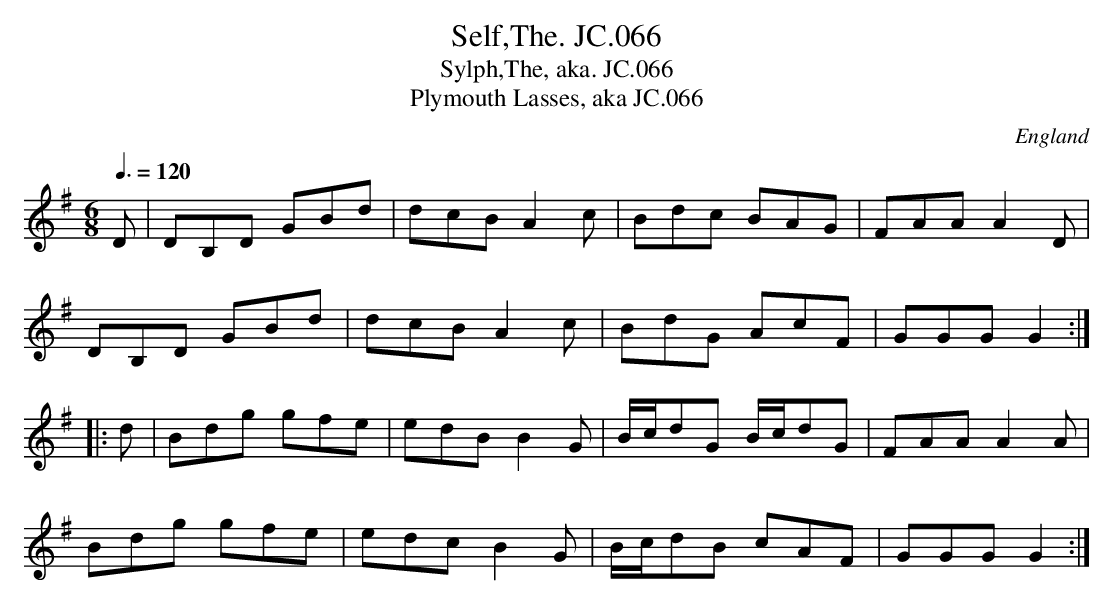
X:1
T:Self,The. JC.066
T:Sylph,The, aka. JC.066
T:Plymouth Lasses, aka JC.066
L:1/8
M:6/8
O:England
Q:3/8=120
K:G
D|\
DB,D GBd|dcB A2c|Bdc BAG|FAA A2D|!
DB,D GBd|dcBA2c|BdG AcF|GGGG2:|!
|:d|Bdg gfe|edBB2G|B/c/dG B/c/dG|FAAA2A|!
Bdg gfe|edcB2G|B/c/dB cAF|GGGG2:|
